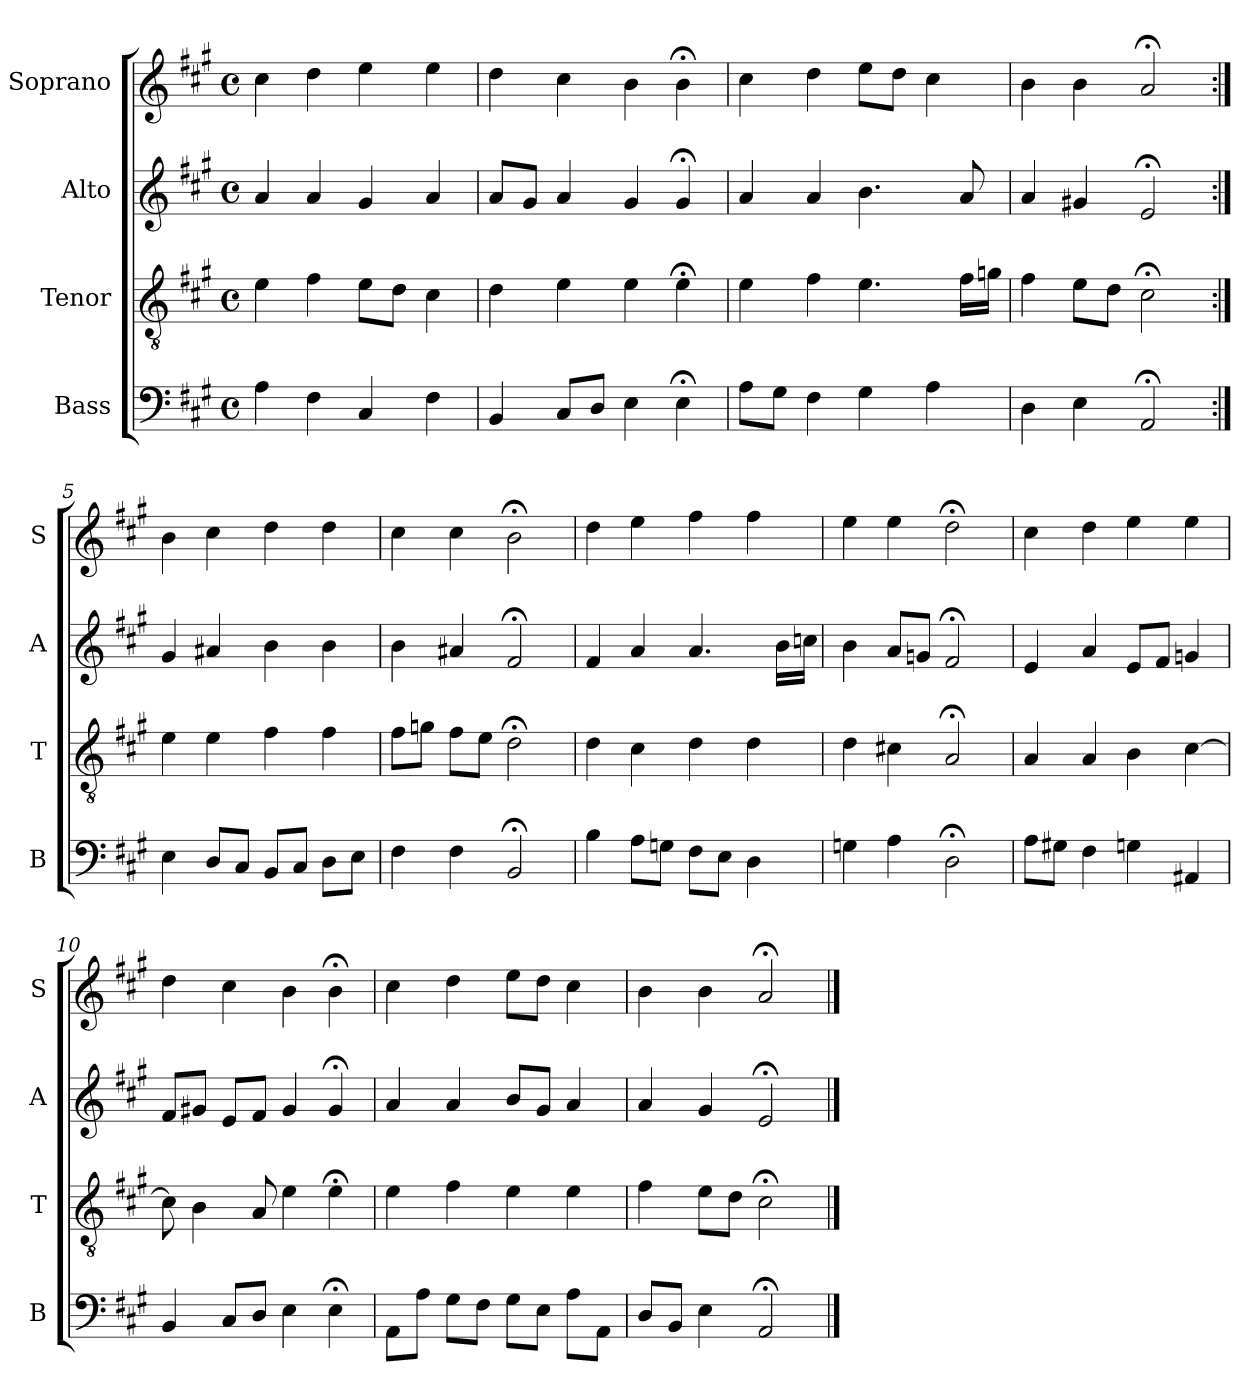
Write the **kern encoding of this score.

**kern	**kern	**kern	**kern
*part4	*part3	*part2	*part1
*staff4	*staff3	*staff2	*staff1
*I"Bass	*I"Tenor	*I"Alto	*I"Soprano
*I'B	*I'T	*I'A	*I'S
*clefF4	*clefGv2	*clefG2	*clefG2
*k[f#c#g#]	*k[f#c#g#]	*k[f#c#g#]	*k[f#c#g#]
*A:	*A:	*A:	*A:
*M4/4	*M4/4	*M4/4	*M4/4
*met(c)	*met(c)	*met(c)	*met(c)
*MM100	*MM100	*MM100	*MM100
=1	=1	=1	=1
4Ai	4e	4a	4cc#
4F#	4f#	4a	4dd
4C#	8eL	4g#	4ee
.	8dJ	.	.
4F#	4c#	4a	4ee
=2	=2	=2	=2
4BB	4d	8aL	4dd
.	.	8g#J	.
8C#L	4e	4a	4cc#
8DJ	.	.	.
4E	4e	4g#	4b
4E;<	4e;<	4g#;<	4b;<
=3	=3	=3	=3
8AL	4e	4a	4cc#
8G#J	.	.	.
4F#	4f#	4a	4dd
4G#	4.e	4.b	8eeL
.	.	.	8ddJ
4A	.	.	4cc#
.	16f#LL	8a	.
.	16gnJJ	.	.
=4	=4	=4	=4
4D	4f#	4a	4b
4E	8eL	4g#X	4b
.	8dJ	.	.
2AA;<	2c#;<	2e;<	2a;<
=5:|!	=5:|!	=5:|!	=5:|!
4E	4e	4g#	4b
8DL	4e	4a#X	4cc#
8C#J	.	.	.
8BBL	4f#	4b	4dd
8C#J	.	.	.
8DL	4f#	4b	4dd
8EJ	.	.	.
=6	=6	=6	=6
4F#	8f#L	4b	4cc#
.	8gnJ	.	.
4F#	8f#L	4a#X	4cc#
.	8eJ	.	.
2BB;<	2d;<	2f#;<	2b;<
=7	=7	=7	=7
4B	4d	4f#	4dd
8AL	4c#	4a	4ee
8GnJ	.	.	.
8F#L	4d	4.a	4ff#
8EJ	.	.	.
4D	4d	.	4ff#
.	.	16bLL	.
.	.	16ccnJJ	.
=8	=8	=8	=8
4Gn	4d	4b	4ee
4A	4c#X	8aL	4ee
.	.	8gnJ	.
2D;<	2A;<	2f#;<	2dd;<
=9	=9	=9	=9
8AL	4A	4e	4cc#
8G#XJ	.	.	.
4F#	4A	4a	4dd
4Gn	4B	8eL	4ee
.	.	8f#J	.
4AA#X	[4c#	4gn	4ee
=10	=10	=10	=10
4BB	8c#]	8f#L	4dd
.	4B	8g#XJ	.
8C#L	.	8eL	4cc#
8DiJ	8Ai	8f#J	.
4Ei	4ei	4g#	4b
4E;<	4e;<	4g#;<	4b;<
=11	=11	=11	=11
8AAL	4e	4a	4cc#
8AJ	.	.	.
8G#L	4f#	4a	4dd
8F#J	.	.	.
8G#L	4e	8bL	8eeL
8EJ	.	8g#J	8ddJ
8AL	4e	4a	4cc#
8AAJ	.	.	.
=12	=12	=12	=12
8DL	4f#	4a	4b
8BBJ	.	.	.
4E	8eL	4g#	4b
.	8dJ	.	.
2AA;<	2c#;<	2e;<	2a;<
==	==	==	==
*-	*-	*-	*-
